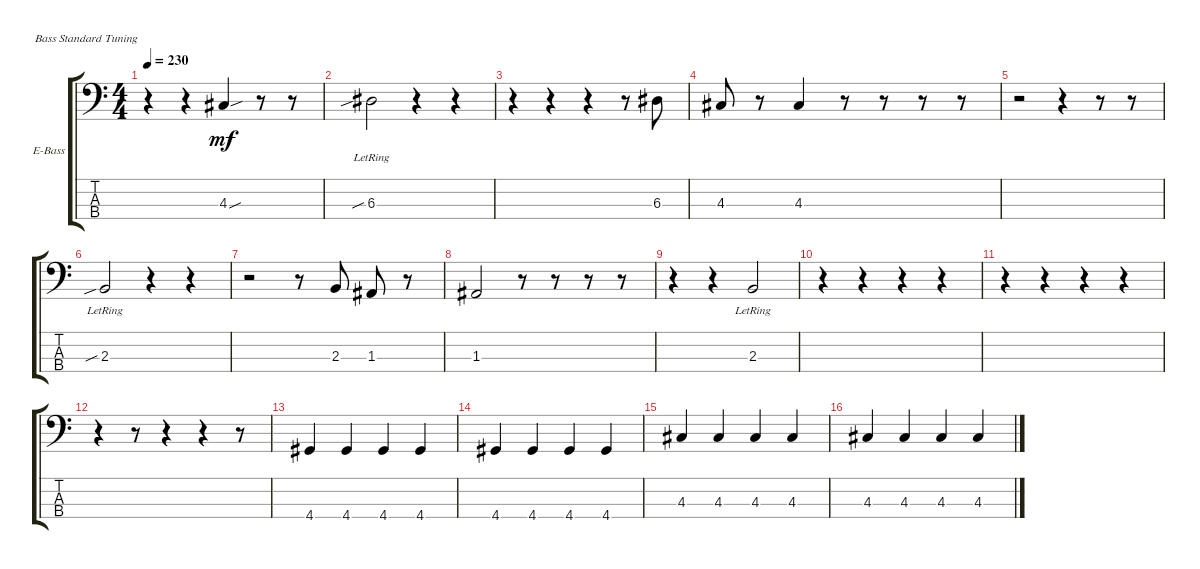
\defaultSystemsLayout 4
\bracketExtendMode groupsimilarinstruments
\firstSystemTrackNameOrientation horizontal
\otherSystemsTrackNameOrientation horizontal
\track ("Fender Bass (Daniel)" "E-Bass") {instrument electricbassfinger}
\staff {score tabs}
\tuning (G2 D2 A1 E1)
\ts (4 4)
\tempo 230
\clef f4
\scale
0.333333
\ks c
r.4{dy mf} r.4 4.3{sou}.4 r.8 r.8 |
\scale
0.333333 6.3{sib lr}.2 r.4 r.4 |
\scale
0.333333 r.4 r.4 r.4 r.8 6.3.8 |
\scale
0.333333 4.3.8 r.8 4.3.4 r.8 r.8 r.8 r.8 |
\scale
0.333333 r.2 r.4 r.8 r.8 |
\scale
0.333333 2.3{sib lr}.2 r.4 r.4 |
\scale
0.333333 r.2 r.8 2.3.8 1.3.8 r.8 |
\scale
0.333333 1.3.2 r.8 r.8 r.8 r.8 |
\scale
0.333333 r.4 r.4 2.3{lr}.2 |
\scale
0.333333 r.4 r.4 r.4 r.4 |
\scale
0.333333 r.4 r.4 r.4 r.4 |
\scale
0.333333 r.4 r.8 r.4 r.4 r.8 |
\scale
0.333333 4.4.4 4.4.4 4.4.4 4.4.4 |
\scale
0.333333 4.4.4 4.4.4 4.4.4 4.4.4 |
\scale
0.333333 4.3.4 4.3.4 4.3.4 4.3.4 |
\scale
0.333333 4.3.4 4.3.4 4.3.4 4.3.4
